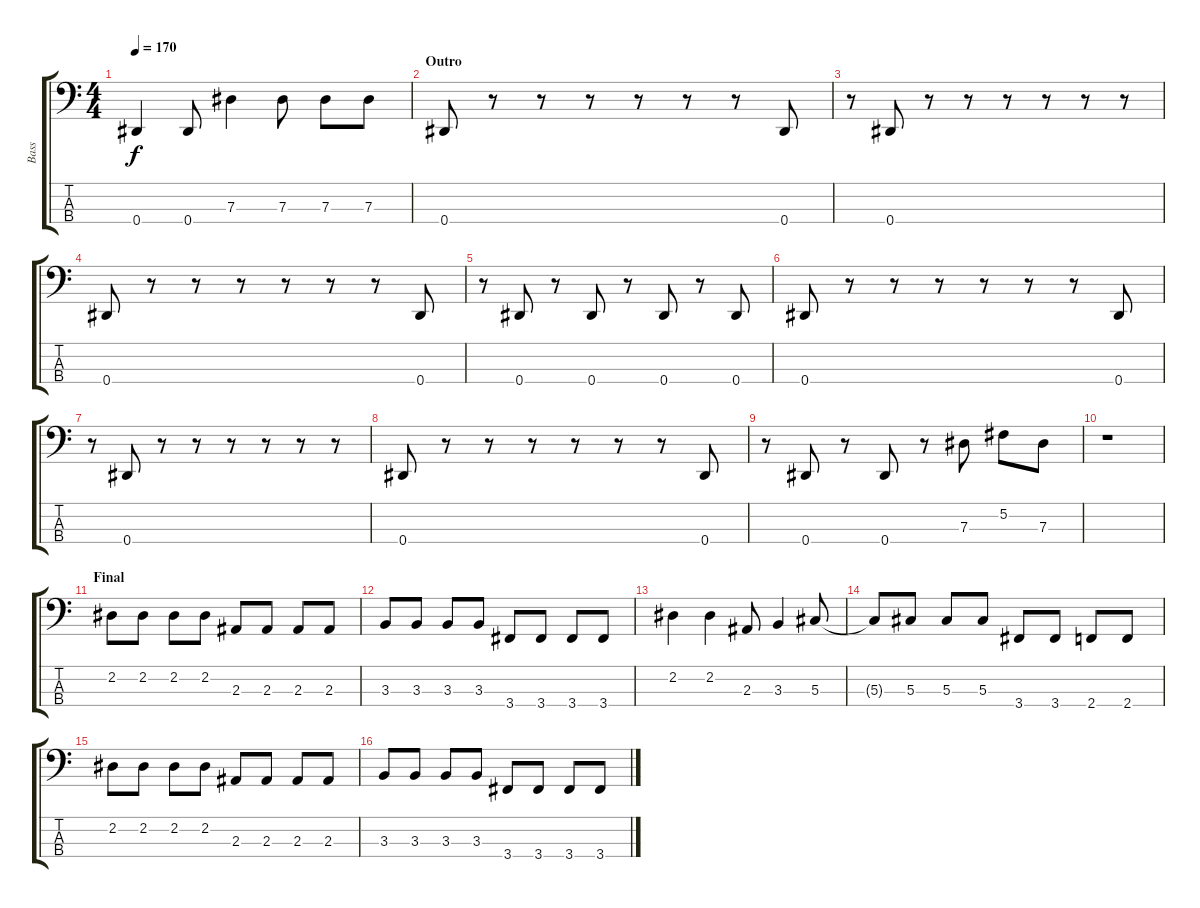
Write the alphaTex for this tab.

\track ("Bass" "Bass") {instrument electricbassfinger}
\staff {score tabs}
\tuning (Gb2 Db2 Ab1 Eb1) {hide}
\ts (4 4)
\tempo 170
\clef f4
\ks c
0.4.4{dy f} 0.4.8 7.3.4 7.3.8 7.3.8 7.3.8 |
\section ("" "Outro")
0.4.8 r.8 r.8 r.8 r.8 r.8 r.8 0.4.8 |
r.8 0.4.8 r.8 r.8 r.8 r.8 r.8 r.8 |
0.4.8 r.8 r.8 r.8 r.8 r.8 r.8 0.4.8 |
r.8 0.4.8 r.8 0.4.8 r.8 0.4.8 r.8 0.4.8 |
0.4.8 r.8 r.8 r.8 r.8 r.8 r.8 0.4.8 |
r.8 0.4.8 r.8 r.8 r.8 r.8 r.8 r.8 |
0.4.8 r.8 r.8 r.8 r.8 r.8 r.8 0.4.8 |
r.8 0.4.8 r.8 0.4.8 r.8 7.3.8 5.2.8 7.3.8 |
r.1 |
\section ("" "Final")
2.2.8 2.2.8 2.2.8 2.2.8 2.3.8 2.3.8 2.3.8 2.3.8 |
3.3.8 3.3.8 3.3.8 3.3.8 3.4.8 3.4.8 3.4.8 3.4.8 |
2.2.4 2.2.4 2.3.8 3.3.4 5.3.8 |
5.3{t}.8 5.3.8 5.3.8 5.3.8 3.4.8 3.4.8 2.4.8 2.4.8 |
2.2.8 2.2.8 2.2.8 2.2.8 2.3.8 2.3.8 2.3.8 2.3.8 |
3.3.8 3.3.8 3.3.8 3.3.8 3.4.8 3.4.8 3.4.8 3.4.8
